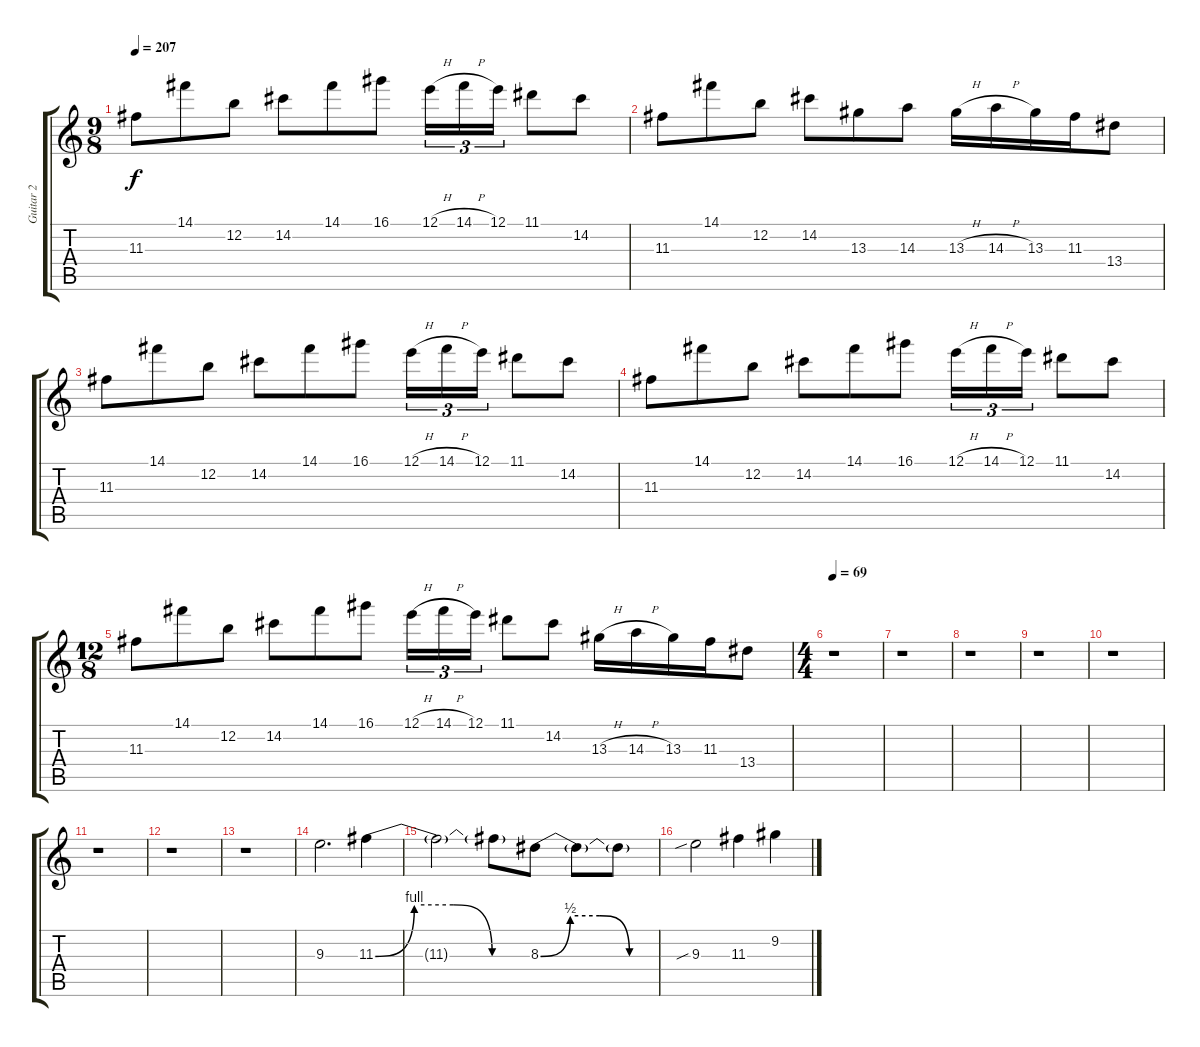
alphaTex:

\track ("Guitar 2" "Guitar 2") {instrument distortionguitar}
\staff {score tabs}
\tuning (E4 B3 G3 D3 A2 E2) {hide}
\ts (9 8)
\tempo 207
\clef g2
\ks c
11.3.8{dy f} 14.1.8 12.2.8 14.2.8 14.1.8 16.1.8 12.1{h}.16{tu (3 2)} 14.1{h}.16{tu (3 2)} 12.1.16{tu (3 2)} 11.1.8 14.2.8 |
11.3.8 14.1.8 12.2.8 14.2.8 13.3.8 14.3.8 13.3{h}.16 14.3{h}.16 13.3.16 11.3.16 13.4.8 |
11.3.8 14.1.8 12.2.8 14.2.8 14.1.8 16.1.8 12.1{h}.16{tu (3 2)} 14.1{h}.16{tu (3 2)} 12.1.16{tu (3 2)} 11.1.8 14.2.8 |
11.3.8 14.1.8 12.2.8 14.2.8 14.1.8 16.1.8 12.1{h}.16{tu (3 2)} 14.1{h}.16{tu (3 2)} 12.1.16{tu (3 2)} 11.1.8 14.2.8 |
\ts (12 8)
11.3.8 14.1.8 12.2.8 14.2.8 14.1.8 16.1.8 12.1{h}.16{tu (3 2)} 14.1{h}.16{tu (3 2)} 12.1.16{tu (3 2)} 11.1.8 14.2.8 13.3{h}.16 14.3{h}.16 13.3.16 11.3.16 13.4.8 |
\ts (4 4)
\tempo 69
r.1 |
r.1 |
r.1 |
r.1 |
r.1 |
r.1 |
r.1 |
r.1 |
9.3.2{d} 11.3{be (custom 0 0 15 4 30 4 45 0 60 0)}.4 |
11.3{t}.2 11.3{t}.8 8.3{be (custom 0 0 15 2 30 2 45 0 60 0)}.8 8.3{t}.8 8.3{t}.8 |
9.3{sib}.2 11.3.4 9.2.4
